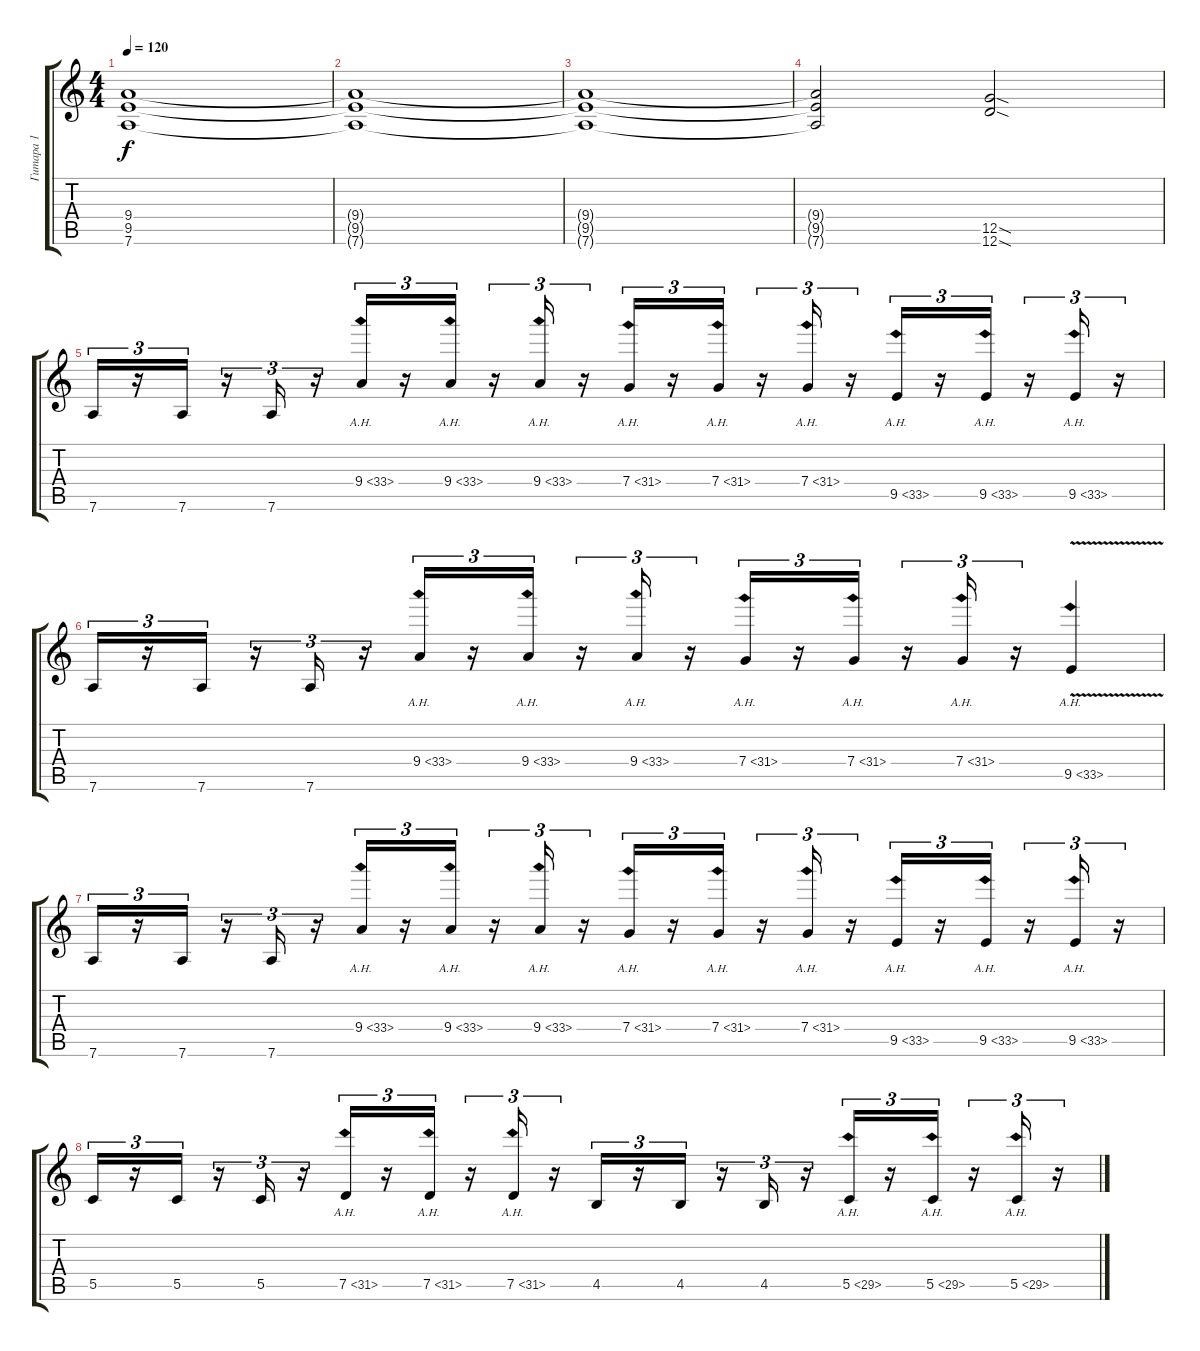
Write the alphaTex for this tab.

\track ("Гитара 1" "Гитара 1") {instrument overdrivenguitar}
\staff {score tabs}
\tuning (D4 A3 F3 C3 G2 D2) {hide}
\ts (4 4)
\tempo 120
\clef g2
\ks c
(9.4 9.5 7.6).1{dy f} |
(9.4{t} 9.5{t} 7.6{t}).1 |
(9.4{t} 9.5{t} 7.6{t}).1 |
(9.4{t} 9.5{t} 7.6{t}).2 (12.5{sod} 12.6{sod}).2 |
7.6.16{tu (3 2)} r.16{tu (3 2)} 7.6.16{tu (3 2)} r.16{tu (3 2)} 7.6.16{tu (3 2)} r.16{tu (3 2)} 9.4{ah 24}.16{tu (3 2)} r.16{tu (3 2)} 9.4{ah 24}.16{tu (3 2)} r.16{tu (3 2)} 9.4{ah 24}.16{tu (3 2)} r.16{tu (3 2)} 7.4{ah 24}.16{tu (3 2)} r.16{tu (3 2)} 7.4{ah 24}.16{tu (3 2)} r.16{tu (3 2)} 7.4{ah 24}.16{tu (3 2)} r.16{tu (3 2)} 9.5{ah 24}.16{tu (3 2)} r.16{tu (3 2)} 9.5{ah 24}.16{tu (3 2)} r.16{tu (3 2)} 9.5{ah 24}.16{tu (3 2)} r.16{tu (3 2)} |
7.6.16{tu (3 2)} r.16{tu (3 2)} 7.6.16{tu (3 2)} r.16{tu (3 2)} 7.6.16{tu (3 2)} r.16{tu (3 2)} 9.4{ah 24}.16{tu (3 2)} r.16{tu (3 2)} 9.4{ah 24}.16{tu (3 2)} r.16{tu (3 2)} 9.4{ah 24}.16{tu (3 2)} r.16{tu (3 2)} 7.4{ah 24}.16{tu (3 2)} r.16{tu (3 2)} 7.4{ah 24}.16{tu (3 2)} r.16{tu (3 2)} 7.4{ah 24}.16{tu (3 2)} r.16{tu (3 2)} 9.5{ah 24 v}.4 |
7.6.16{tu (3 2)} r.16{tu (3 2)} 7.6.16{tu (3 2)} r.16{tu (3 2)} 7.6.16{tu (3 2)} r.16{tu (3 2)} 9.4{ah 24}.16{tu (3 2)} r.16{tu (3 2)} 9.4{ah 24}.16{tu (3 2)} r.16{tu (3 2)} 9.4{ah 24}.16{tu (3 2)} r.16{tu (3 2)} 7.4{ah 24}.16{tu (3 2)} r.16{tu (3 2)} 7.4{ah 24}.16{tu (3 2)} r.16{tu (3 2)} 7.4{ah 24}.16{tu (3 2)} r.16{tu (3 2)} 9.5{ah 24}.16{tu (3 2)} r.16{tu (3 2)} 9.5{ah 24}.16{tu (3 2)} r.16{tu (3 2)} 9.5{ah 24}.16{tu (3 2)} r.16{tu (3 2)} |
5.5.16{tu (3 2)} r.16{tu (3 2)} 5.5.16{tu (3 2)} r.16{tu (3 2)} 5.5.16{tu (3 2)} r.16{tu (3 2)} 7.5{ah 24}.16{tu (3 2)} r.16{tu (3 2)} 7.5{ah 24}.16{tu (3 2)} r.16{tu (3 2)} 7.5{ah 24}.16{tu (3 2)} r.16{tu (3 2)} 4.5.16{tu (3 2)} r.16{tu (3 2)} 4.5.16{tu (3 2)} r.16{tu (3 2)} 4.5.16{tu (3 2)} r.16{tu (3 2)} 5.5{ah 24}.16{tu (3 2)} r.16{tu (3 2)} 5.5{ah 24}.16{tu (3 2)} r.16{tu (3 2)} 5.5{ah 24}.16{tu (3 2)} r.16{tu (3 2)}
